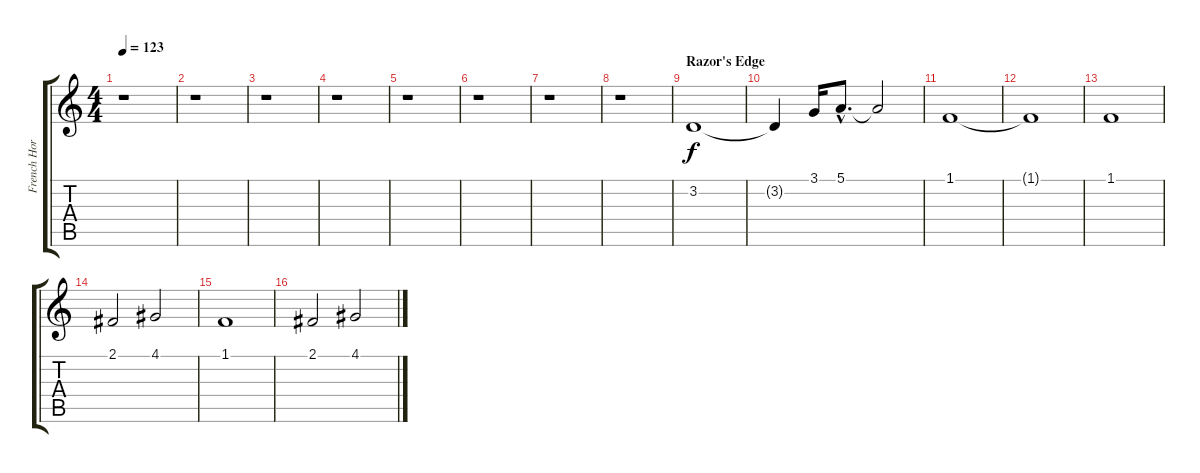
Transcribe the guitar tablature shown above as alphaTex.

\track ("French Horn" "French Hor") {instrument frenchhorn}
\staff {score tabs}
\tuning (E4 B3 G3 D3 A2 E2) {hide}
\ts (4 4)
\tempo 123
\clef g2
\ks c
r.1{dy f} |
r.1 |
r.1 |
r.1 |
r.1 |
r.1 |
r.1 |
r.1 |
\section ("" "Razor's Edge")
3.2.1 |
3.2{t}.4 3.1.16 5.1{hac}.8{d} 5.1{t}.2 |
1.1.1 |
1.1{t}.1 |
1.1.1 |
2.1.2 4.1.2 |
1.1.1 |
2.1.2 4.1.2
